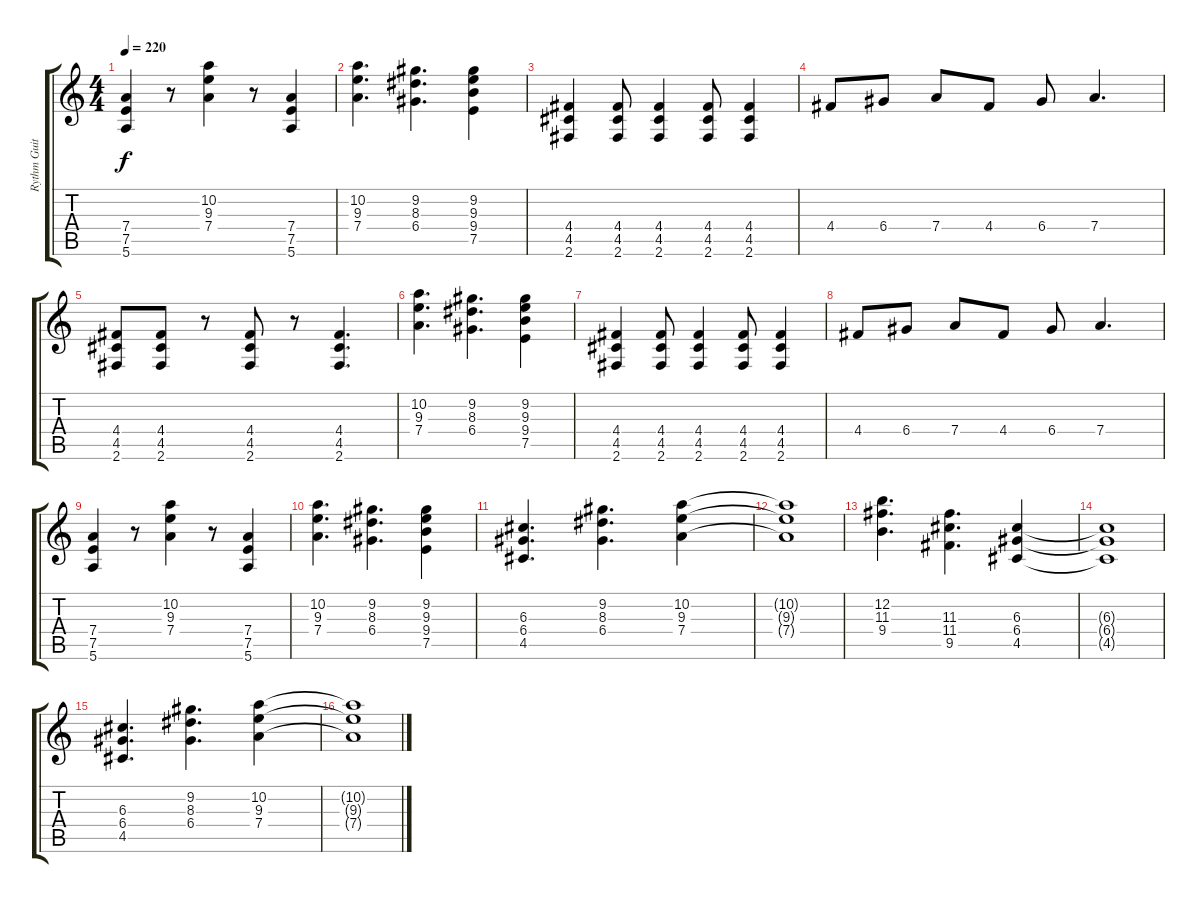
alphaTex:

\track ("Rythm Guitar 1" "Rythm Guit") {instrument distortionguitar}
\staff {score tabs}
\tuning (E4 B3 G3 D3 A2 E2) {hide}
\ts (4 4)
\tempo 220
\clef g2
\ks c
(7.4 7.5 5.6).4{dy f} r.8 (10.2 9.3 7.4).4 r.8 (7.4 7.5 5.6).4 |
(10.2 9.3 7.4).4{d} (9.2 8.3 6.4).4{d} (9.2 9.3 9.4 7.5).4 |
(4.4 4.5 2.6).4 (4.4 4.5 2.6).8 (4.4 4.5 2.6).4 (4.4 4.5 2.6).8 (4.4 4.5 2.6).4 |
4.4.8 6.4.8 7.4.8 4.4.8 6.4.8 7.4.4{d} |
(4.4 4.5 2.6).8 (4.4 4.5 2.6).8 r.8 (4.4 4.5 2.6).8 r.8 (4.4 4.5 2.6).4{d} |
(10.2 9.3 7.4).4{d} (9.2 8.3 6.4).4{d} (9.2 9.3 9.4 7.5).4 |
(4.4 4.5 2.6).4 (4.4 4.5 2.6).8 (4.4 4.5 2.6).4 (4.4 4.5 2.6).8 (4.4 4.5 2.6).4 |
4.4.8 6.4.8 7.4.8 4.4.8 6.4.8 7.4.4{d} |
(7.4 7.5 5.6).4 r.8 (10.2 9.3 7.4).4 r.8 (7.4 7.5 5.6).4 |
(10.2 9.3 7.4).4{d} (9.2 8.3 6.4).4{d} (9.2 9.3 9.4 7.5).4 |
(6.3 6.4 4.5).4{d} (9.2 8.3 6.4).4{d} (10.2 9.3 7.4).4 |
(10.2{t} 9.3{t} 7.4{t}).1 |
(12.2 11.3 9.4).4{d} (11.3 11.4 9.5).4{d} (6.3 6.4 4.5).4 |
(6.3{t} 6.4{t} 4.5{t}).1 |
(6.3 6.4 4.5).4{d} (9.2 8.3 6.4).4{d} (10.2 9.3 7.4).4 |
(10.2{t} 9.3{t} 7.4{t}).1
